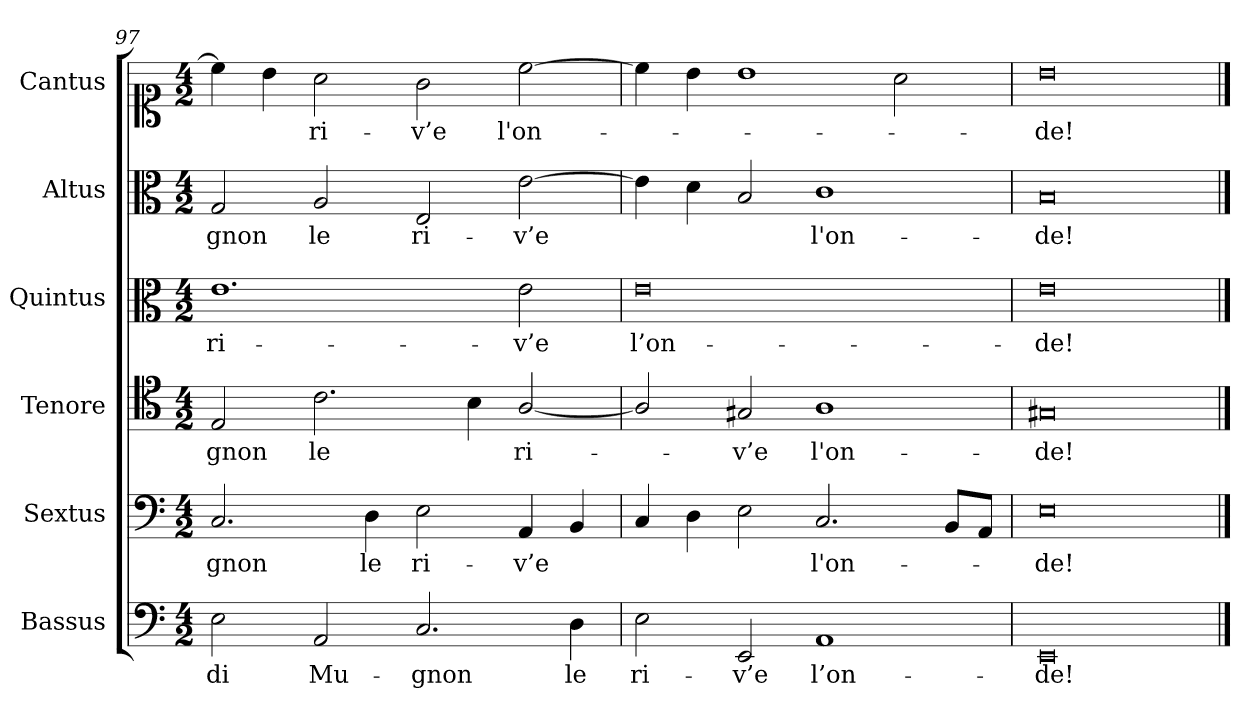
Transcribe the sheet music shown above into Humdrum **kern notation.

**kern	**text	**kern	**text	**kern	**text	**kern	**text	**kern	**text	**kern	**text
*part6	*part6	*part5	*part5	*part4	*part4	*part3	*part3	*part2	*part2	*part1	*part1
*staff6	*staff6	*staff5	*staff5	*staff4	*staff4	*staff3	*staff3	*staff2	*staff2	*staff1	*staff1
*I"Bassus	*	*I"Sextus	*	*I"Tenore	*	*I"Quintus	*	*I"Altus	*	*I"Cantus	*
*I'B.	*	*I'S.	*	*I'T.	*	*I'Q.	*	*I'A.	*	*I'C.	*
*clefF4	*	*clefF4	*	*clefC4	*	*clefC3	*	*clefC3	*	*clefC1	*
*k[]	*	*k[]	*	*k[]	*	*k[]	*	*k[]	*	*k[]	*
*M4/2	*	*M4/2	*	*M4/2	*	*M4/2	*	*M4/2	*	*M4/2	*
=97	=97	=97	=97	=97	=97	=97	=97	=97	=97	=97	=97
2E\	di	2.C/	-gnon	2E/	-gnon	1.e	ri-	2G/	-gnon	4cc\]	.
.	.	.	.	.	.	.	.	.	.	4b\	.
2AA/	Mu-	.	.	2.c\	le	.	.	2A/	le	2a\	ri-
.	.	4D\	le	.	.	.	.	.	.	.	.
2.C/	-gnon	2E\	ri-	.	.	.	.	2E/	ri-	2g\	-v’e
.	.	.	.	4B\	.	.	.	.	.	.	.
.	.	4AA/	-v’e	[2A/	ri-	2e\	-v’e	[2e\	-v’e	[2cc\	l'on-
4D\	le	4BB/	.	.	.	.	.	.	.	.	.
!!LO:PB:g=z
=98	=98	=98	=98	=98	=98	=98	=98	=98	=98	=98	=98
2E\	ri-	4C/	.	2A/]	.	0e	l’on-	4e\]	.	4cc\]	.
.	.	4D\	.	.	.	.	.	4d\	.	4b\	.
2EE/	-v’e	2E\	.	2G#X/	-v’e	.	.	2B/	.	1b	.
1AA	l’on-	2.C/	l'on-	1A	l'on-	.	.	1c	l'on-	.	.
.	.	.	.	.	.	.	.	.	.	2a\	.
.	.	8BB/L	.	.	.	.	.	.	.	.	.
.	.	8AA/J	.	.	.	.	.	.	.	.	.
=99	=99	=99	=99	=99	=99	=99	=99	=99	=99	=99	=99
0EE	-de!	0E	-de!	0G#X	-de!	0e	-de!	0B	-de!	0b	-de!
==	==	==	==	==	==	==	==	==	==	==	==
*-	*-	*-	*-	*-	*-	*-	*-	*-	*-	*-	*-
